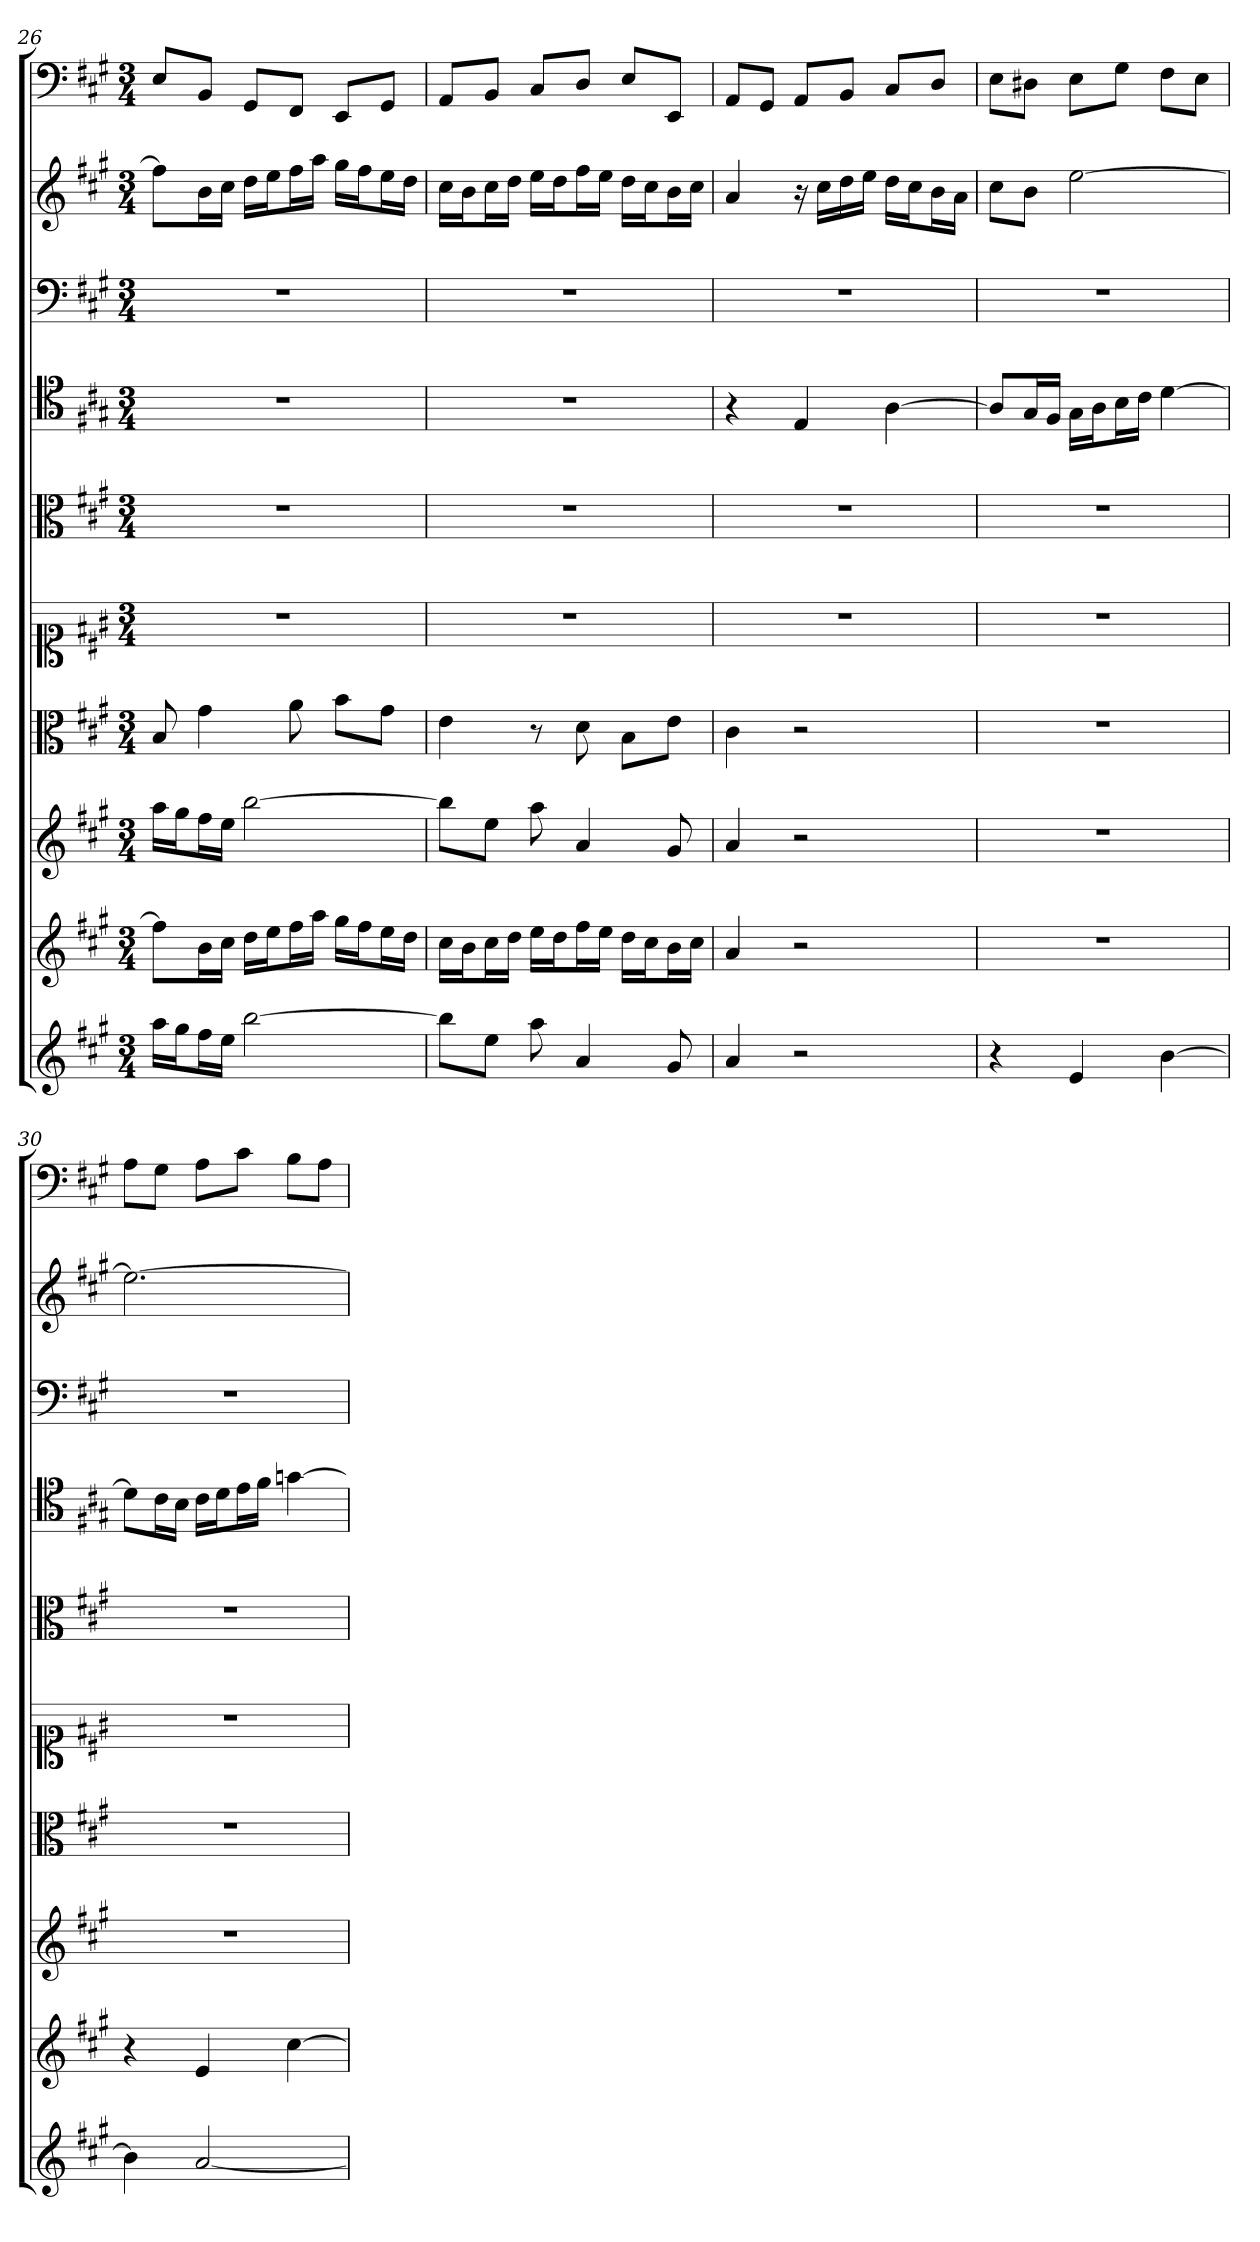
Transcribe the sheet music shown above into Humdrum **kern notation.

**kern	**kern	**kern	**kern	**kern	**kern	**kern	**kern	**kern	**kern
*part10	*part9	*part8	*part7	*part6	*part5	*part4	*part3	*part2	*part1
*staff10	*staff9	*staff8	*staff7	*staff6	*staff5	*staff4	*staff3	*staff2	*staff1
*	*	*	*clefC3	*clefC1	*clefC3	*clefC4	*clefF4	*	*clefF4
*k[f#c#g#]	*k[f#c#g#]	*k[f#c#g#]	*k[f#c#g#]	*k[f#c#g#]	*k[f#c#g#]	*k[f#c#g#]	*k[f#c#g#]	*k[f#c#g#]	*k[f#c#g#]
*A:	*A:	*A:	*A:	*A:	*A:	*A:	*A:	*A:	*A:
*M3/4	*M3/4	*M3/4	*M3/4	*M3/4	*M3/4	*M3/4	*M3/4	*M3/4	*M3/4
=26	=26	=26	=26	=26	=26	=26	=26	=26	=26
16aaLL	8ff#L]	16aaLL	8B	2.r	2.r	2.r	2.r	8ff#L]	8E/L
16gg#J	.	16gg#J	.	.	.	.	.	.	.
16ff#L	16bL	16ff#L	4g#	.	.	.	.	16bL	8BB/J
16eeJJ	16cc#JJ	16eeJJ	.	.	.	.	.	16cc#JJ	.
[2bb	16ddLL	[2bb	.	.	.	.	.	16ddLL	8GG#/L
.	16eeJ	.	.	.	.	.	.	16eeJ	.
.	16ff#L	.	8a	.	.	.	.	16ff#L	8FF#/J
.	16aaJJ	.	.	.	.	.	.	16aaJJ	.
.	16gg#LL	.	8b\L	.	.	.	.	16gg#LL	8EE/L
.	16ff#J	.	.	.	.	.	.	16ff#J	.
.	16eeL	.	8g#\J	.	.	.	.	16eeL	8GG#/J
.	16ddJJ	.	.	.	.	.	.	16ddJJ	.
=27	=27	=27	=27	=27	=27	=27	=27	=27	=27
8bbL]	16cc#LL	8bbL]	4e	2.r	2.r	2.r	2.r	16cc#LL	8AA/L
.	16bJ	.	.	.	.	.	.	16bJ	.
8eeJ	16cc#L	8eeJ	.	.	.	.	.	16cc#L	8BB/J
.	16ddJJ	.	.	.	.	.	.	16ddJJ	.
8aa	16eeLL	8aa	8r	.	.	.	.	16eeLL	8C#/L
.	16ddJ	.	.	.	.	.	.	16ddJ	.
4a	16ff#L	4a	8d	.	.	.	.	16ff#L	8D/J
.	16eeJJ	.	.	.	.	.	.	16eeJJ	.
.	16ddLL	.	8B\L	.	.	.	.	16ddLL	8E/L
.	16cc#J	.	.	.	.	.	.	16cc#J	.
8g#	16bL	8g#	8e\J	.	.	.	.	16bL	8EE/J
.	16cc#JJ	.	.	.	.	.	.	16cc#JJ	.
=28	=28	=28	=28	=28	=28	=28	=28	=28	=28
4a	4a	4a	4c#	2.r	2.r	4r	2.r	4a	8AA/L
.	.	.	.	.	.	.	.	.	8GG#/J
2r	2r	2r	2r	.	.	4E	.	16r	8AA/L
.	.	.	.	.	.	.	.	16cc#LL	.
.	.	.	.	.	.	.	.	16dd	8BB/J
.	.	.	.	.	.	.	.	16eeJJ	.
.	.	.	.	.	.	[4A	.	16ddLL	8C#/L
.	.	.	.	.	.	.	.	16cc#J	.
.	.	.	.	.	.	.	.	16bL	8D/J
.	.	.	.	.	.	.	.	16aJJ	.
=29	=29	=29	=29	=29	=29	=29	=29	=29	=29
4r	2.r	2.r	2.r	2.r	2.r	8A/L]	2.r	8cc#L	8E\L
.	.	.	.	.	.	16G#/L	.	8bJ	8D#X\J
.	.	.	.	.	.	16F#/JJ	.	.	.
4e	.	.	.	.	.	16G#\LL	.	[2ee	8E\L
.	.	.	.	.	.	16A\J	.	.	.
.	.	.	.	.	.	16B\L	.	.	8G#\J
.	.	.	.	.	.	16c#\JJ	.	.	.
[4b	.	.	.	.	.	[4d	.	.	8F#\L
.	.	.	.	.	.	.	.	.	8E\J
=30	=30	=30	=30	=30	=30	=30	=30	=30	=30
4b]	4r	2.r	2.r	2.r	2.r	8d\L]	2.r	2.ee_	8A\L
.	.	.	.	.	.	16c#\L	.	.	8G#\J
.	.	.	.	.	.	16B\JJ	.	.	.
[2a	4e	.	.	.	.	16c#\LL	.	.	8A\L
.	.	.	.	.	.	16d\J	.	.	.
.	.	.	.	.	.	16e\L	.	.	8c#\J
.	.	.	.	.	.	16f#\JJ	.	.	.
.	[4cc#	.	.	.	.	[4gn	.	.	8B\L
.	.	.	.	.	.	.	.	.	8A\J
=	=	=	=	=	=	=	=	=	=
*-	*-	*-	*-	*-	*-	*-	*-	*-	*-
